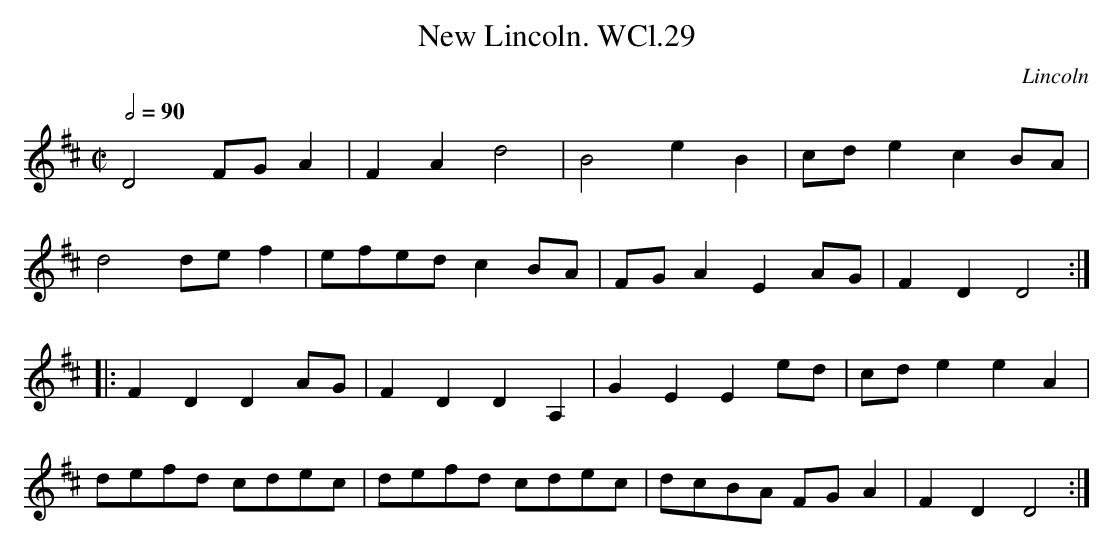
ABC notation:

X:1
T:New Lincoln. WCl.29
L:1/8
M:C|
O:Lincoln
Q:1/2=90
K:D
D4 FG A2|F2A2d4|B4 e2 B2|cd e2 c2 BA|!
d4 de f2|efed c2 BA|FG A2E2 AG|F2D2D4:|!
|:F2D2D2 AG|F2D2D2A,2|G2E2E2 ed|cd e2e2A2|!
defd cdec|defd cdec|dcBA FG A2|F2D2D4:|
